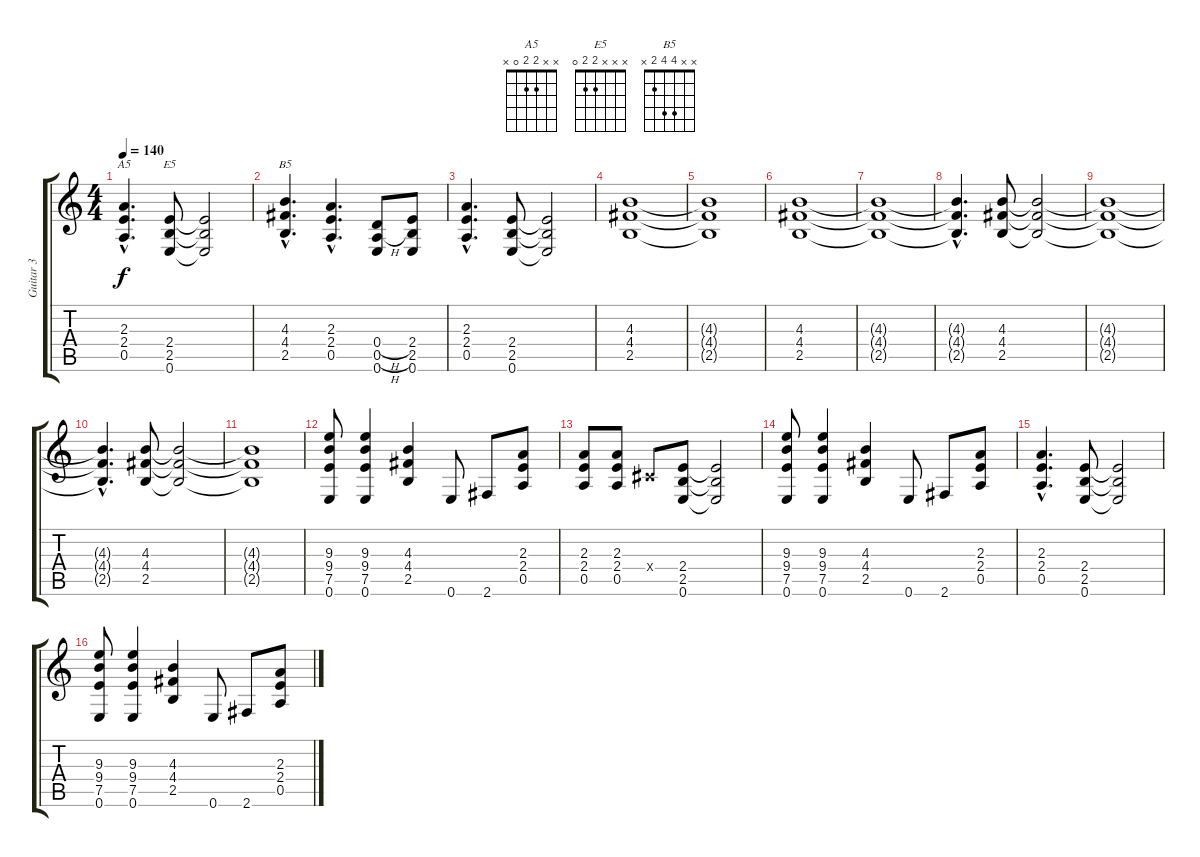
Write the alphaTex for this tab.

\track ("Guitar 3" "Guitar 3") {instrument overdrivenguitar}
\staff {score tabs}
\tuning (E4 B3 G3 D3 A2 E2) {hide}
\chord ("A5" x x 2 2 0 x)
\chord ("E5" x x x 2 2 0)
\chord ("B5" x x 4 4 2 x)
\ts (4 4)
\tempo 140
\clef g2
\ks c
(2.3{hac} 2.4{hac} 0.5{hac}).4{d ch "A5" dy f} (2.4 2.5 0.6).8{ch "E5"} (2.4{t} 2.5{t} 0.6{t}).2 |
(4.3{hac} 4.4{hac} 2.5{hac}).4{d ch "B5"} (2.3{hac} 2.4{hac} 0.5{hac}).4{d} (0.4{h} 0.5{h} 0.6).8 (2.4 2.5 0.6).8 |
(2.3{hac} 2.4{hac} 0.5{hac}).4{d} (2.4 2.5 0.6).8 (2.4{t} 2.5{t} 0.6{t}).2 |
(4.3 4.4 2.5).1 |
(4.3{t} 4.4{t} 2.5{t}).1 |
(4.3 4.4 2.5).1 |
(4.3{t} 4.4{t} 2.5{t}).1 |
(4.3{hac t} 4.4{hac t} 2.5{hac t}).4{d} (4.3 4.4 2.5).8 (4.3{t} 4.4{t} 2.5{t}).2 |
(4.3{t} 4.4{t} 2.5{t}).1 |
(4.3{hac t} 4.4{hac t} 2.5{hac t}).4{d} (4.3 4.4 2.5).8 (4.3{t} 4.4{t} 2.5{t}).2 |
(4.3{t} 4.4{t} 2.5{t}).1 |
(9.3 9.4 7.5 0.6).8 (9.3 9.4 7.5 0.6).4 (4.3 4.4 2.5).4 0.6.8 2.6.8 (2.3 2.4 0.5).8 |
(2.3 2.4 0.5).8 (2.3 2.4 0.5).8 -1.4{x}.8 (2.4 2.5 0.6).8 (2.4{t} 2.5{t} 0.6{t}).2 |
(9.3 9.4 7.5 0.6).8 (9.3 9.4 7.5 0.6).4 (4.3 4.4 2.5).4 0.6.8 2.6.8 (2.3 2.4 0.5).8 |
(2.3{hac} 2.4{hac} 0.5{hac}).4{d} (2.4 2.5 0.6).8 (2.4{t} 2.5{t} 0.6{t}).2 |
(9.3 9.4 7.5 0.6).8 (9.3 9.4 7.5 0.6).4 (4.3 4.4 2.5).4 0.6.8 2.6.8 (2.3 2.4 0.5).8
